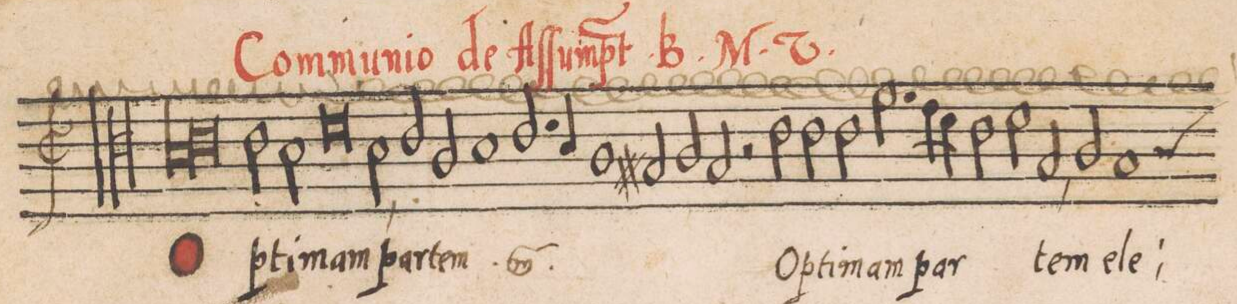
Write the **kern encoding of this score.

**kern	**text
*I"ALTVS	*
*clefC4	*
*k[]	*
*met(C|)	*
*M2/1	*
1B	O-
1c	.
*Xlig	*
=2	=2
2c\	-pti-
2B\	-mam
0d	par-
=3	=3
2B,\	-tem
*	*ij
2c/	o-
=4	=4
2A/	-pti-
1B	-mam
2.c/	par-
=5	=5
4B/	.
1A	.
2G#X/	.
=6	=6
2A/	-tem
2G/	.
2r	.
*	*Xij
2c\	O-
=7	=7
2c\	-pti-
2c\	-mam
2.f\	par-
8e\L	.
8d\J	.
=8	=8
2c\	.
2d\	.
2G,/	-tem
2A/	e-
=9	=9
*custos:A	*
1G	-le-
*-	*-
